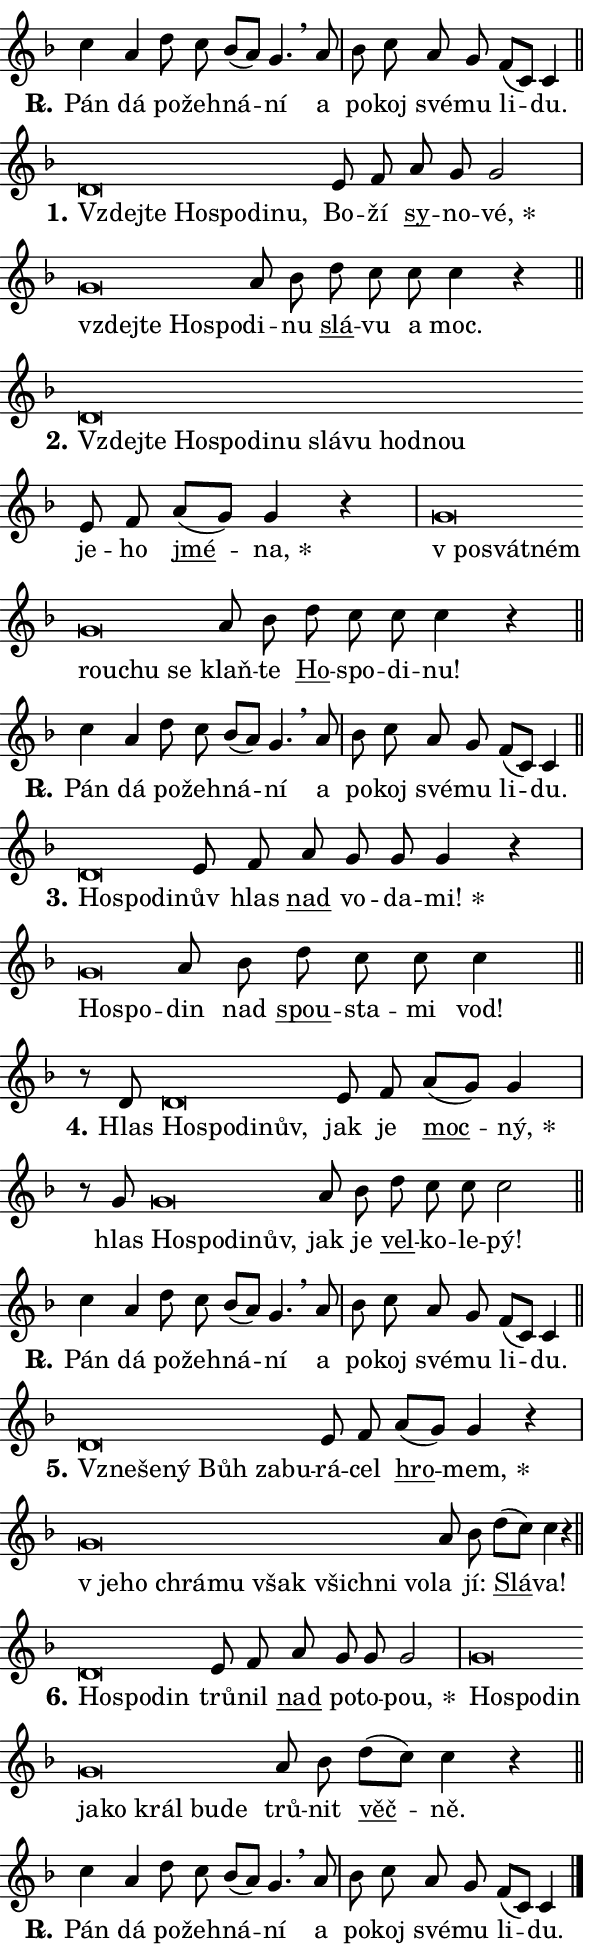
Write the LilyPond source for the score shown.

\version "2.24.0"
\header { tagline = "" }
\paper {
  indent = 0\cm
  top-margin = 0\cm
  right-margin = 0.13\cm % to fit lyric hyphens
  bottom-margin = 0\cm
  left-margin = 0\cm
  paper-width = 10\cm
  page-breaking = #ly:one-page-breaking
  system-system-spacing.basic-distance = #11
  score-system-spacing.basic-distance = #11
  ragged-last = ##f
}


%% Author: Thomas Morley
%% https://lists.gnu.org/archive/html/lilypond-user/2020-05/msg00002.html
#(define (line-position grob)
"Returns position of @var[grob} in current system:
   @code{'start}, if at first time-step
   @code{'end}, if at last time-step
   @code{'middle} otherwise
"
  (let* ((col (ly:item-get-column grob))
         (ln (ly:grob-object col 'left-neighbor))
         (rn (ly:grob-object col 'right-neighbor))
         (col-to-check-left (if (ly:grob? ln) ln col))
         (col-to-check-right (if (ly:grob? rn) rn col))
         (break-dir-left
           (and
             (ly:grob-property col-to-check-left 'non-musical #f)
             (ly:item-break-dir col-to-check-left)))
         (break-dir-right
           (and
             (ly:grob-property col-to-check-right 'non-musical #f)
             (ly:item-break-dir col-to-check-right))))
        (cond ((eqv? 1 break-dir-left) 'start)
              ((eqv? -1 break-dir-right) 'end)
              (else 'middle))))

#(define (tranparent-at-line-position vctor)
  (lambda (grob)
  "Relying on @code{line-position} select the relevant enry from @var{vctor}.
Used to determine transparency,"
    (case (line-position grob)
      ((end) (not (vector-ref vctor 0)))
      ((middle) (not (vector-ref vctor 1)))
      ((start) (not (vector-ref vctor 2))))))

noteHeadBreakVisibility =
#(define-music-function (break-visibility)(vector?)
"Makes @code{NoteHead}s transparent relying on @var{break-visibility}"
#{
  \override NoteHead.transparent =
    #(tranparent-at-line-position break-visibility)
#})

#(define delete-ledgers-for-transparent-note-heads
  (lambda (grob)
    "Reads whether a @code{NoteHead} is transparent.
If so this @code{NoteHead} is removed from @code{'note-heads} from
@var{grob}, which is supposed to be @code{LedgerLineSpanner}.
As a result ledgers are not printed for this @code{NoteHead}"
    (let* ((nhds-array (ly:grob-object grob 'note-heads))
           (nhds-list
             (if (ly:grob-array? nhds-array)
                 (ly:grob-array->list nhds-array)
                 '()))
           ;; Relies on the transparent-property being done before
           ;; Staff.LedgerLineSpanner.after-line-breaking is executed.
           ;; This is fragile ...
           (to-keep
             (remove
               (lambda (nhd)
                 (ly:grob-property nhd 'transparent #f))
               nhds-list)))
      ;; TODO find a better method to iterate over grob-arrays, similiar
      ;; to filter/remove etc for lists
      ;; For now rebuilt from scratch
      (set! (ly:grob-object grob 'note-heads)  '())
      (for-each
        (lambda (nhd)
          (ly:pointer-group-interface::add-grob grob 'note-heads nhd))
        to-keep))))

squashNotes = {
  \override NoteHead.X-extent = #'(-0.2 . 0.2)
  \override NoteHead.Y-extent = #'(-0.75 . 0)
  \override NoteHead.stencil =
    #(lambda (grob)
       (let ((pos (ly:grob-property grob 'staff-position)))
         (begin
           (if (< pos -7) (display "ERROR: Lower brevis then expected\n") (display ""))
           (if (<= pos -6) ly:text-interface::print ly:note-head::print))))
}
unSquashNotes = {
  \revert NoteHead.X-extent
  \revert NoteHead.Y-extent
  \revert NoteHead.stencil
}

hideNotes = \noteHeadBreakVisibility #begin-of-line-visible
unHideNotes = \noteHeadBreakVisibility #all-visible

% work-around for resetting accidentals
% https://lilypond.org/doc/v2.23/Documentation/notation/displaying-rhythms#unmetered-music
cadenzaMeasure = {
  \cadenzaOff
  \partial 1024 s1024
  \cadenzaOn
}

#(define-markup-command (accent layout props text) (markup?)
  "Underline accented syllable"
  (interpret-markup layout props
    #{\markup \override #'(offset . 4.3) \underline { #text }#}))

responsum = \markup \concat {
  "R" \hspace #-1.05 \path #0.1 #'((moveto 0 0.07) (lineto 0.9 0.8)) \hspace #0.05 "."
}

spaceSize = #0.6828661417322834 % exact space size for TeX Gyre Schola

\layout {
  \context {
    \Staff
    \remove "Time_signature_engraver"
    \override LedgerLineSpanner.after-line-breaking = #delete-ledgers-for-transparent-note-heads
  }
  \context {
    \Lyrics {
      \override LyricSpace.minimum-distance = \spaceSize
      \override LyricText.font-name = #"TeX Gyre Schola"
      \override LyricText.font-size = 1
      \override StanzaNumber.font-name = #"TeX Gyre Schola Bold"
      \override StanzaNumber.font-size = 1
    }
  }
  \context {
    \Score 
    \override NoteHead.text =
      #(lambda (grob) 
        (let ((pos (ly:grob-property grob 'staff-position)))
          #{\markup {
            \combine
              \halign #-0.55 \raise #(if (= pos -6) 0 0.5) \override #'(thickness . 2) \draw-line #'(3.2 . 0)
              \musicglyph "noteheads.sM1"
          }#}))
  }
}

% magnetic-lyrics.ily
%
%   written by
%     Jean Abou Samra <jean@abou-samra.fr>
%     Werner Lemberg <wl@gnu.org>
%
%   adapted by
%     Jiri Hon <jiri.hon@gmail.com>
%
% Version 2022-Apr-15

% https://www.mail-archive.com/lilypond-user@gnu.org/msg149350.html

#(define (Left_hyphen_pointer_engraver context)
   "Collect syllable-hyphen-syllable occurrences in lyrics and store
them in properties.  This engraver only looks to the left.  For
example, if the lyrics input is @code{foo -- bar}, it does the
following.

@itemize @bullet
@item
Set the @code{text} property of the @code{LyricHyphen} grob between
@q{foo} and @q{bar} to @code{foo}.

@item
Set the @code{left-hyphen} property of the @code{LyricText} grob with
text @q{foo} to the @code{LyricHyphen} grob between @q{foo} and
@q{bar}.
@end itemize

Use this auxiliary engraver in combination with the
@code{lyric-@/text::@/apply-@/magnetic-@/offset!} hook."
   (let ((hyphen #f)
         (text #f))
     (make-engraver
      (acknowledgers
       ((lyric-syllable-interface engraver grob source-engraver)
        (set! text grob)))
      (end-acknowledgers
       ((lyric-hyphen-interface engraver grob source-engraver)
        ;(when (not (grob::has-interface grob 'lyric-space-interface))
          (set! hyphen grob)));)
      ((stop-translation-timestep engraver)
       (when (and text hyphen)
         (ly:grob-set-object! text 'left-hyphen hyphen))
       (set! text #f)
       (set! hyphen #f)))))

#(define (lyric-text::apply-magnetic-offset! grob)
   "If the space between two syllables is less than the value in
property @code{LyricText@/.details@/.squash-threshold}, move the right
syllable to the left so that it gets concatenated with the left
syllable.

Use this function as a hook for
@code{LyricText@/.after-@/line-@/breaking} if the
@code{Left_@/hyphen_@/pointer_@/engraver} is active."
   (let ((hyphen (ly:grob-object grob 'left-hyphen #f)))
     (when hyphen
       (let ((left-text (ly:spanner-bound hyphen LEFT)))
         (when (grob::has-interface left-text 'lyric-syllable-interface)
           (let* ((common (ly:grob-common-refpoint grob left-text X))
                  (this-x-ext (ly:grob-extent grob common X))
                  (left-x-ext
                   (begin
                     ;; Trigger magnetism for left-text.
                     (ly:grob-property left-text 'after-line-breaking)
                     (ly:grob-extent left-text common X)))
                  ;; `delta` is the gap width between two syllables.
                  (delta (- (interval-start this-x-ext)
                            (interval-end left-x-ext)))
                  (details (ly:grob-property grob 'details))
                  (threshold (assoc-get 'squash-threshold details 0.2)))
             (when (< delta threshold)
               (let* (;; We have to manipulate the input text so that
                      ;; ligatures crossing syllable boundaries are not
                      ;; disabled.  For languages based on the Latin
                      ;; script this is essentially a beautification.
                      ;; However, for non-Western scripts it can be a
                      ;; necessity.
                      (lt (ly:grob-property left-text 'text))
                      (rt (ly:grob-property grob 'text))
                      (is-space (grob::has-interface hyphen 'lyric-space-interface))
                      (space (if is-space " " ""))
                      (extra-delta (if is-space spaceSize 0))
                      ;; Append new syllable.
                      (ltrt-space (if (and (string? lt) (string? rt))
                                (string-append lt space rt)
                                (make-concat-markup (list lt space rt))))
                      ;; Right-align `ltrt` to the right side.
                      (ltrt-space-markup (grob-interpret-markup
                               grob
                               (make-translate-markup
                                (cons (interval-length this-x-ext) 0)
                                (make-right-align-markup ltrt-space)))))
                 (begin
                   ;; Don't print `left-text`.
                   (ly:grob-set-property! left-text 'stencil #f)
                   ;; Set text and stencil (which holds all collected
                   ;; syllables so far) and shift it to the left.
                   (ly:grob-set-property! grob 'text ltrt-space)
                   (ly:grob-set-property! grob 'stencil ltrt-space-markup)
                   (ly:grob-translate-axis! grob (- (- delta extra-delta)) X))))))))))


#(define (lyric-hyphen::displace-bounds-first grob)
   ;; Make very sure this callback isn't triggered too early.
   (let ((left (ly:spanner-bound grob LEFT))
         (right (ly:spanner-bound grob RIGHT)))
     (ly:grob-property left 'after-line-breaking)
     (ly:grob-property right 'after-line-breaking)
     (ly:lyric-hyphen::print grob)))

squashThreshold = #0.4

\layout {
  \context {
    \Lyrics
    \consists #Left_hyphen_pointer_engraver
    \override LyricText.after-line-breaking =
      #lyric-text::apply-magnetic-offset!
    \override LyricHyphen.stencil = #lyric-hyphen::displace-bounds-first
    \override LyricText.details.squash-threshold = \squashThreshold
    \override LyricHyphen.minimum-distance = 0
    \override LyricHyphen.minimum-length = \squashThreshold
  }
}

squashText = \override LyricText.details.squash-threshold = 9999
unSquashText = \override LyricText.details.squash-threshold = \squashThreshold

leftText = \override LyricText.self-alignment-X = #LEFT
unLeftText = \revert LyricText.self-alignment-X

starOffset = #(lambda (grob) 
                (let ((x_offset (ly:self-alignment-interface::aligned-on-x-parent grob)))
                  (if (= x_offset 0) 0 (+ x_offset 1.2))))

star = #(define-music-function (syllable)(string?)
"Append star separator at the end of a syllable"
#{
  \once \override LyricText.X-offset = #starOffset
  \lyricmode { \markup {
    #syllable
    \override #'((font-name . "TeX Gyre Schola Bold")) \hspace #0.2 \lower #0.65 \larger "*"
  } }
#})

starAccent = #(define-music-function (syllable)(string?)
"Append star separator at the end of a syllable and make accent"
#{
  \once \override LyricText.X-offset = #starOffset
  \lyricmode { \markup {
    \accent #syllable
    \override #'((font-name . "TeX Gyre Schola Bold")) \hspace #0.2 \lower #0.65 \larger "*"
  } }
#})

breath = #(define-music-function (syllable)(string?)
"Append breathing indicator at the end of a syllable"
#{
  \lyricmode { \markup { #syllable "+" } }
#})

optionalBreath = #(define-music-function (syllable)(string?)
"Append optional breathing indicator at the end of a syllable"
#{
  \lyricmode { \markup { #syllable "(+)" } }
#})


\score {
    <<
        \new Voice = "melody" { \cadenzaOn \key f \major \relative { c''4 a d8 c bes[( a)] g4. \breathe a8 \cadenzaMeasure \bar "|" bes c \bar "" a g \bar "" f[( c)] c4 \cadenzaMeasure \bar "||" \break } }
        \new Lyrics \lyricsto "melody" { \lyricmode { \set stanza = \responsum
Pán dá po -- žeh -- ná -- ní a po -- koj své -- mu li -- du. } }
    >>
    \layout {}
}

\score {
    <<
        \new Voice = "melody" { \cadenzaOn \key f \major \relative { \squashNotes d'\breve*1/16 \hideNotes \breve*1/16 \bar "" \breve*1/16 \bar "" \breve*1/16 \bar "" \breve*1/16 \breve*1/16 \bar "" \unHideNotes \unSquashNotes e8 f \bar "" a g g2 \cadenzaMeasure \bar "|" \squashNotes g\breve*1/16 \hideNotes \breve*1/16 \bar "" \breve*1/16 \breve*1/16 \bar "" \unHideNotes \unSquashNotes a8 bes \bar "" d c c c4 r \cadenzaMeasure \bar "||" \break } }
        \new Lyrics \lyricsto "melody" { \lyricmode { \set stanza = "1."
\leftText Vzdej -- \squashText te Ho -- spo -- di -- nu, \unLeftText \unSquashText Bo -- ží \markup \accent sy -- no -- \star vé, \leftText vzdej -- \squashText te Ho -- spo -- \unLeftText \unSquashText di -- nu \markup \accent slá -- vu a moc. } }
    >>
    \layout {}
}

\score {
    <<
        \new Voice = "melody" { \cadenzaOn \key f \major \relative { \squashNotes d'\breve*1/16 \hideNotes \breve*1/16 \bar "" \breve*1/16 \bar "" \breve*1/16 \bar "" \breve*1/16 \bar "" \breve*1/16 \bar "" \breve*1/16 \bar "" \breve*1/16 \bar "" \breve*1/16 \breve*1/16 \bar "" \unHideNotes \unSquashNotes e8 f \bar "" a[( g)] g4 r \cadenzaMeasure \bar "|" \squashNotes g\breve*1/16 \hideNotes \breve*1/16 \bar "" \breve*1/16 \bar "" \breve*1/16 \bar "" \breve*1/16 \breve*1/16 \bar "" \unHideNotes \unSquashNotes a8 bes \bar "" d c c c4 r \cadenzaMeasure \bar "||" \break } }
        \new Lyrics \lyricsto "melody" { \lyricmode { \set stanza = "2."
\leftText Vzdej -- \squashText te Ho -- spo -- di -- nu slá -- vu hod -- nou \unLeftText \unSquashText je -- ho \markup \accent jmé -- \star na, \leftText "v po" -- \squashText svát -- ném rou -- chu se \unLeftText \unSquashText klaň -- te \markup \accent Ho -- spo -- di -- nu! } }
    >>
    \layout {}
}

\score {
    <<
        \new Voice = "melody" { \cadenzaOn \key f \major \relative { c''4 a d8 c bes[( a)] g4. \breathe a8 \cadenzaMeasure \bar "|" bes c \bar "" a g \bar "" f[( c)] c4 \cadenzaMeasure \bar "||" \break } }
        \new Lyrics \lyricsto "melody" { \lyricmode { \set stanza = \responsum
Pán dá po -- žeh -- ná -- ní a po -- koj své -- mu li -- du. } }
    >>
    \layout {}
}

\score {
    <<
        \new Voice = "melody" { \cadenzaOn \key f \major \relative { \squashNotes d'\breve*1/16 \hideNotes \breve*1/16 \breve*1/16 \bar "" \unHideNotes \unSquashNotes e8 f \bar "" a g g g4 r \cadenzaMeasure \bar "|" \squashNotes g\breve*1/16 \hideNotes \breve*1/16 \bar "" \unHideNotes \unSquashNotes a8 bes \bar "" d c c c4 \cadenzaMeasure \bar "||" \break } }
        \new Lyrics \lyricsto "melody" { \lyricmode { \set stanza = "3."
\leftText Ho -- \squashText spo -- di -- \unLeftText \unSquashText nův hlas \markup \accent nad vo -- da -- \star mi! \leftText Ho -- \squashText spo -- \unLeftText \unSquashText din nad \markup \accent spou -- sta -- mi vod! } }
    >>
    \layout {}
}

\score {
    <<
        \new Voice = "melody" { \cadenzaOn \key f \major \relative { r8 d' \squashNotes d\breve*1/16 \hideNotes \breve*1/16 \bar "" \breve*1/16 \breve*1/16 \bar "" \unHideNotes \unSquashNotes e8 f \bar "" a[( g)] g4 \cadenzaMeasure \bar "|" r8 g \squashNotes g\breve*1/16 \hideNotes \breve*1/16 \bar "" \breve*1/16 \breve*1/16 \bar "" \unHideNotes \unSquashNotes a8 bes \bar "" d c c c2 \cadenzaMeasure \bar "||" \break } }
        \new Lyrics \lyricsto "melody" { \lyricmode { \set stanza = "4."
Hlas \leftText Ho -- \squashText spo -- di -- nův, \unLeftText \unSquashText jak je \markup \accent moc -- \star ný, hlas \leftText Ho -- \squashText spo -- di -- nův, \unLeftText \unSquashText jak je \markup \accent vel -- ko -- le -- pý! } }
    >>
    \layout {}
}

\score {
    <<
        \new Voice = "melody" { \cadenzaOn \key f \major \relative { c''4 a d8 c bes[( a)] g4. \breathe a8 \cadenzaMeasure \bar "|" bes c \bar "" a g \bar "" f[( c)] c4 \cadenzaMeasure \bar "||" \break } }
        \new Lyrics \lyricsto "melody" { \lyricmode { \set stanza = \responsum
Pán dá po -- žeh -- ná -- ní a po -- koj své -- mu li -- du. } }
    >>
    \layout {}
}

\score {
    <<
        \new Voice = "melody" { \cadenzaOn \key f \major \relative { \squashNotes d'\breve*1/16 \hideNotes \breve*1/16 \bar "" \breve*1/16 \bar "" \breve*1/16 \bar "" \breve*1/16 \breve*1/16 \bar "" \unHideNotes \unSquashNotes e8 f \bar "" a[( g)] g4 r \cadenzaMeasure \bar "|" \squashNotes g\breve*1/16 \hideNotes \breve*1/16 \bar "" \breve*1/16 \bar "" \breve*1/16 \bar "" \breve*1/16 \bar "" \breve*1/16 \bar "" \breve*1/16 \breve*1/16 \bar "" \unHideNotes \unSquashNotes a8 bes \bar "" d[( c)] c4 r \cadenzaMeasure \bar "||" \break } }
        \new Lyrics \lyricsto "melody" { \lyricmode { \set stanza = "5."
\leftText Vzne -- \squashText še -- ný Bůh za -- bu -- \unLeftText \unSquashText rá -- cel \markup \accent hro -- \star mem, \leftText "v je" -- \squashText ho chrá -- mu však všich -- ni vo -- \unLeftText \unSquashText la jí: \markup \accent Slá -- va! } }
    >>
    \layout {}
}

\score {
    <<
        \new Voice = "melody" { \cadenzaOn \key f \major \relative { \squashNotes d'\breve*1/16 \hideNotes \breve*1/16 \breve*1/16 \bar "" \unHideNotes \unSquashNotes e8 f \bar "" a g g g2 \cadenzaMeasure \bar "|" \squashNotes g\breve*1/16 \hideNotes \breve*1/16 \bar "" \breve*1/16 \bar "" \breve*1/16 \bar "" \breve*1/16 \bar "" \breve*1/16 \bar "" \breve*1/16 \breve*1/16 \bar "" \unHideNotes \unSquashNotes a8 bes \bar "" d[( c)] c4 r \cadenzaMeasure \bar "||" \break } }
        \new Lyrics \lyricsto "melody" { \lyricmode { \set stanza = "6."
\leftText Ho -- \squashText spo -- din \unLeftText \unSquashText trů -- nil \markup \accent nad po -- to -- \star pou, \leftText Ho -- \squashText spo -- din ja -- ko král bu -- de \unLeftText \unSquashText trů -- nit \markup \accent věč -- ně. } }
    >>
    \layout {}
}

\score {
    <<
        \new Voice = "melody" { \cadenzaOn \key f \major \relative { c''4 a d8 c bes[( a)] g4. \breathe a8 \cadenzaMeasure \bar "|" bes c \bar "" a g \bar "" f[( c)] c4 \cadenzaMeasure \bar "||" \break } \bar "|." }
        \new Lyrics \lyricsto "melody" { \lyricmode { \set stanza = \responsum
Pán dá po -- žeh -- ná -- ní a po -- koj své -- mu li -- du. } }
    >>
    \layout {}
}
